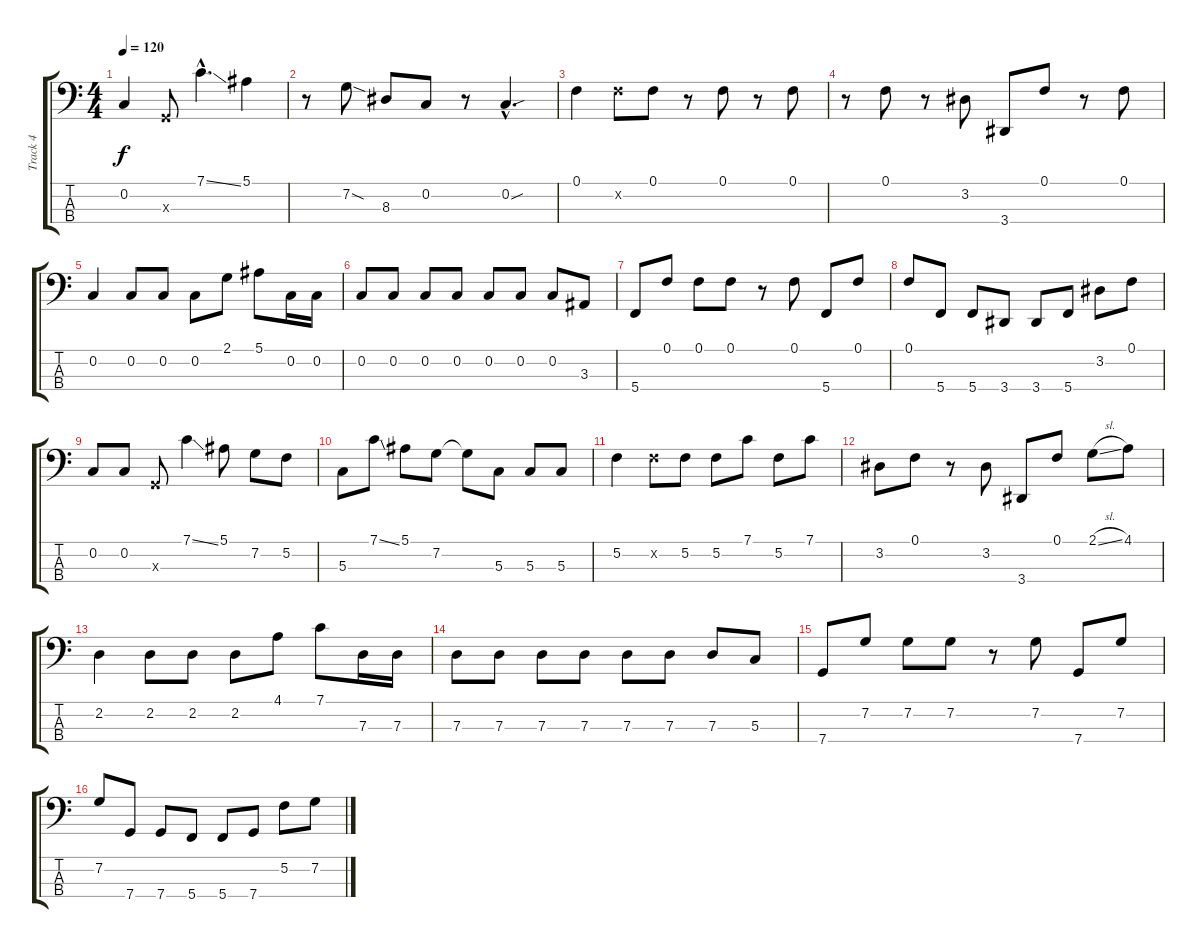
\track ("Track 4" "Track 4") {instrument electricbassfinger}
\staff {score tabs}
\tuning (F2 C2 G1 C1) {hide}
\ts (4 4)
\tempo 120
\clef f4
\ks c
0.2.4{dy f} 0.3{x}.8 7.1{ss hac}.4{d} 5.1.4 |
r.8 7.2{sod}.8 8.3.8 0.2.8 r.8 0.2{sou hac}.4{d} |
0.1.4 5.2{x}.8 0.1.8 r.8 0.1.8 r.8 0.1.8 |
r.8 0.1.8 r.8 3.2.8 3.4.8 0.1.8 r.8 0.1.8 |
0.2.4 0.2.8 0.2.8 0.2.8 2.1.8 5.1.8 0.2.16 0.2.16 |
0.2.8 0.2.8 0.2.8 0.2.8 0.2.8 0.2.8 0.2.8 3.3.8 |
5.4.8 0.1.8 0.1.8 0.1.8 r.8 0.1.8 5.4.8 0.1.8 |
0.1.8 5.4.8 5.4.8 3.4.8 3.4.8 5.4.8 3.2.8 0.1.8 |
0.2.8 0.2.8 0.3{x}.8 7.1{ss}.4 5.1.8 7.2.8 5.2.8 |
5.3.8 7.1{ss}.8 5.1.8 7.2.8 7.2{t}.8 5.3.8 5.3.8 5.3.8 |
5.2.4 5.2{x}.8 5.2.8 5.2.8 7.1.8 5.2.8 7.1.8 |
3.2.8 0.1.8 r.8 3.2.8 3.4.8 0.1.8 2.1{sl}.8 4.1.8 |
2.2.4 2.2.8 2.2.8 2.2.8 4.1.8 7.1.8 7.3.16 7.3.16 |
7.3.8 7.3.8 7.3.8 7.3.8 7.3.8 7.3.8 7.3.8 5.3.8 |
7.4.8 7.2.8 7.2.8 7.2.8 r.8 7.2.8 7.4.8 7.2.8 |
7.2.8 7.4.8 7.4.8 5.4.8 5.4.8 7.4.8 5.2.8 7.2.8
